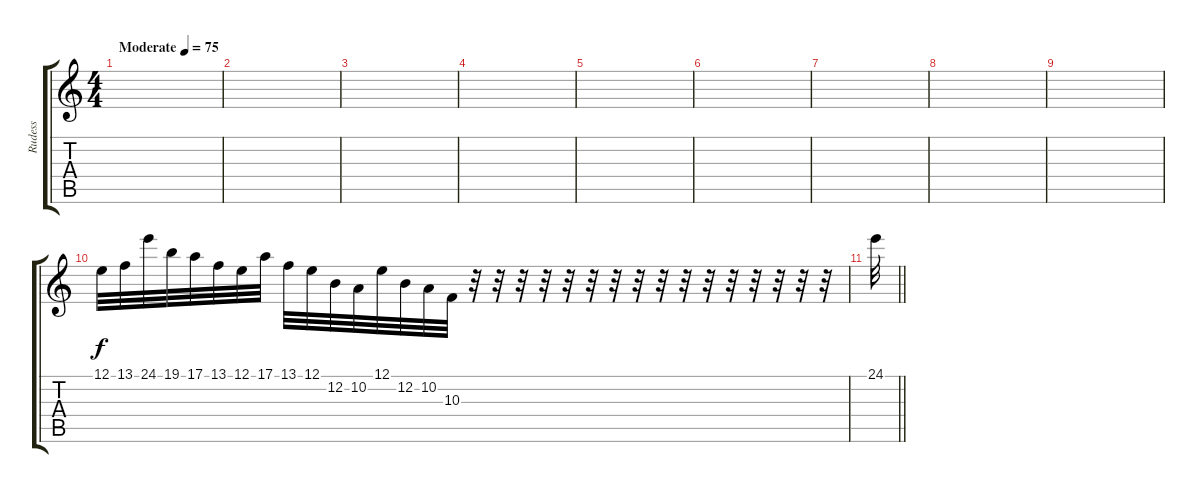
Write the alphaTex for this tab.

\track ("Rudess" "Rudess") {instrument electricpiano1}
\staff {score tabs}
\tuning (E4 B3 G3 D3 A2 E2) {hide}
\ts (4 4)
\tempo (75 "Moderate")
\clef g2
\ks c
|
|
|
|
|
|
|
|
|
12.1.32 13.1.32 24.1.32 19.1.32 17.1.32 13.1.32 12.1.32 17.1.32 13.1.32 12.1.32 12.2.32 10.2.32 12.1.32 12.2.32 10.2.32 10.3.32 r.32 r.32 r.32 r.32 r.32 r.32 r.32 r.32 r.32 r.32 r.32 r.32 r.32 r.32 r.32 r.32 |
\barLineRight lightlight
24.1.32
